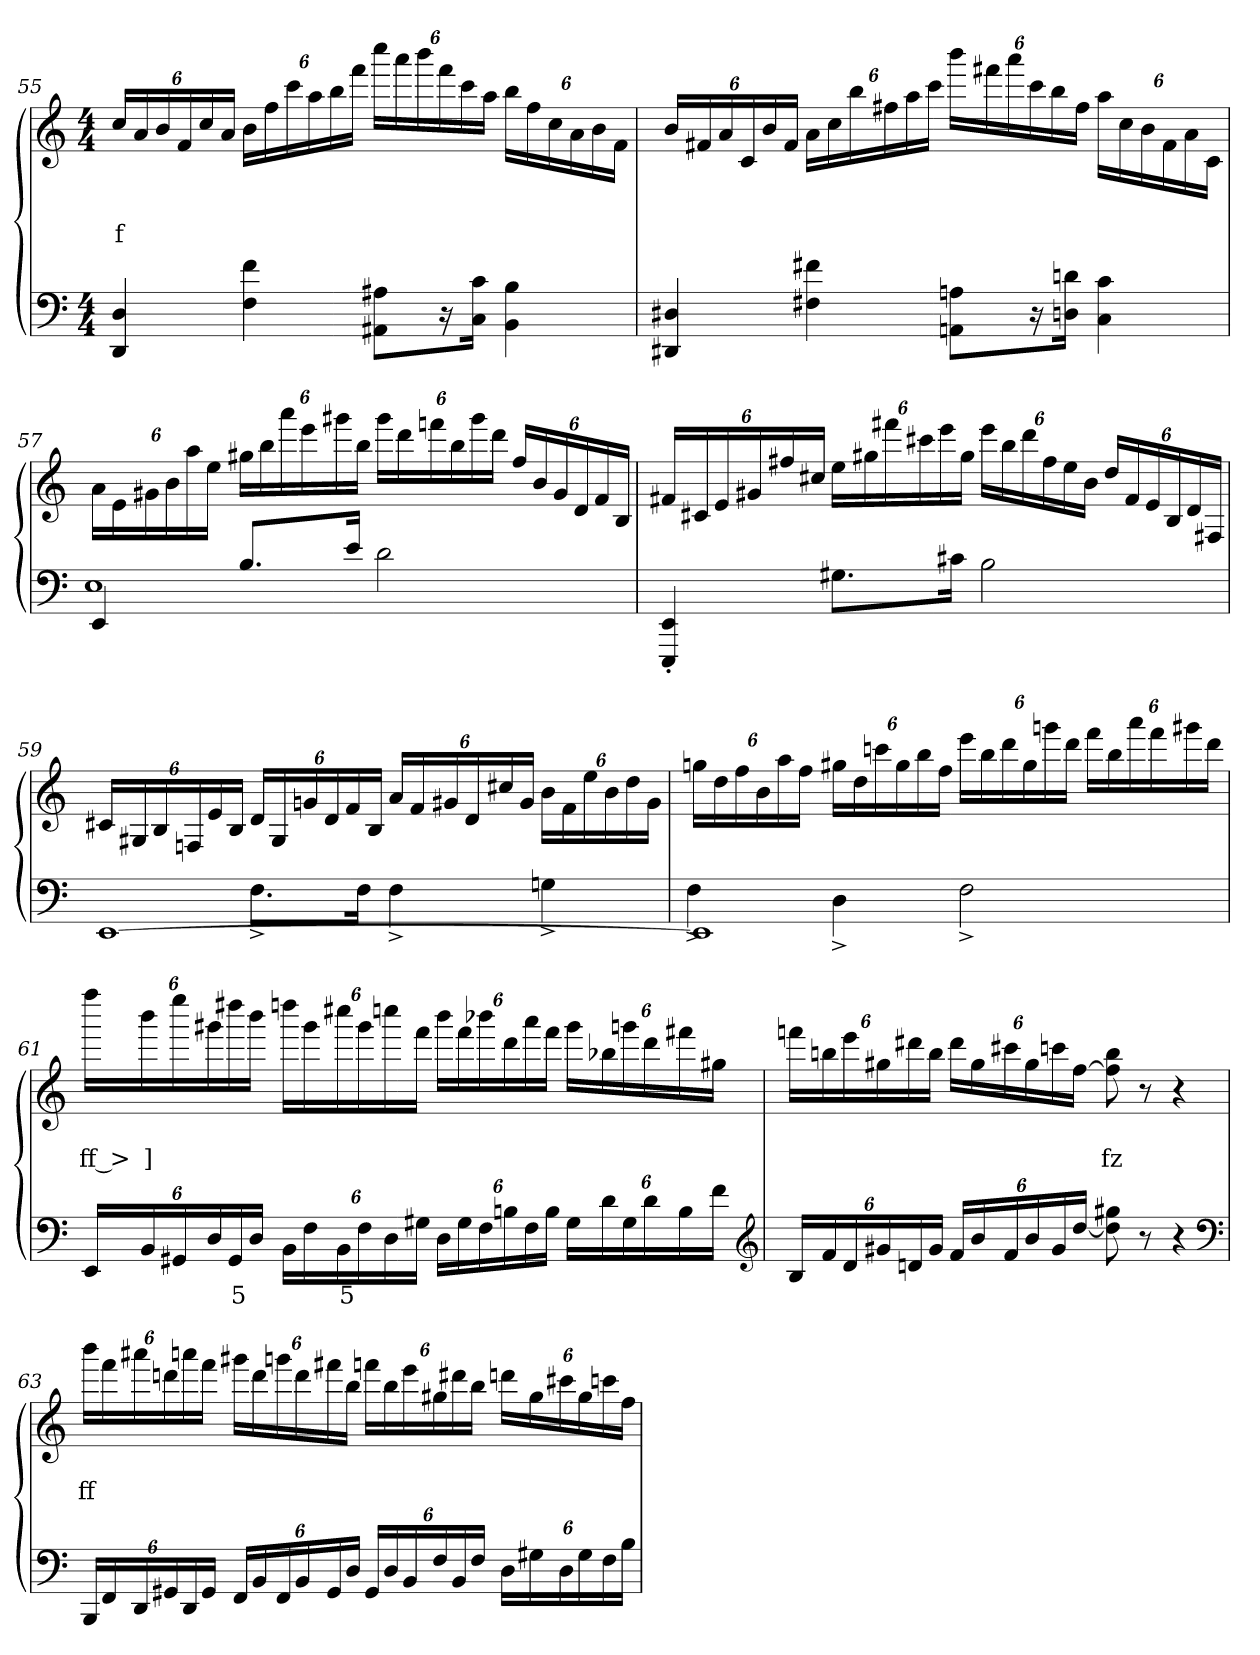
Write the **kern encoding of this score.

**kern	**text	**kern	**text	**text
*part2	*part2	*part1	*part1	*part1
*staff2	*staff2	*staff1	*staff1	*staff1
*clefF4	*	*clefG2	*	*
*k[]	*	*k[]	*	*
*M4/4	*	*M4/4	*	*
=55	=55	=55	=55	=55
4D 4DD	.	24ccLL	.	f
.	.	24a	.	.
.	.	24b	.	.
.	.	24f	.	.
.	.	24cc	.	.
.	.	24aJJ	.	.
4f 4F	.	24bLL	.	.
.	.	24ff	.	.
.	.	24ccc	.	.
.	.	24aa	.	.
.	.	24bb	.	.
.	.	24fffJJ	.	.
8A#X 8AA#XL	.	24ccccLL	.	.
.	.	24aaa	.	.
.	.	24bbb	.	.
16r	.	24fff	.	.
.	.	24ccc	.	.
16c 16CJk	.	.	.	.
.	.	24aaJJ	.	.
4B 4BB	.	24bbLL	.	.
.	.	24ff	.	.
.	.	24cc	.	.
.	.	24a	.	.
.	.	24b	.	.
.	.	24fJJ	.	.
=56	=56	=56	=56	=56
4D#X 4DD#X	.	24bLL	.	.
.	.	24f#X	.	.
.	.	24a	.	.
.	.	24c	.	.
.	.	24b	.	.
.	.	24f#JJ	.	.
4f#X 4F#X	.	24aLL	.	.
.	.	24cc	.	.
.	.	24bb	.	.
.	.	24ff#	.	.
.	.	24aa	.	.
.	.	24cccJJ	.	.
8An 8AAnL	.	24bbbLL	.	.
.	.	24fff#	.	.
.	.	24aaa	.	.
16r	.	24ccc	.	.
.	.	24bb	.	.
16dn 16DnJk	.	.	.	.
.	.	24ff#JJ	.	.
4c 4C	.	24aaLL	.	.
.	.	24cc	.	.
.	.	24b	.	.
.	.	24f#	.	.
.	.	24a	.	.
.	.	24cJJ	.	.
=57	=57	=57	=57	=57
*^	*	*	*	*
4EE	1E	.	24aLL	.	.
.	.	.	24e	.	.
.	.	.	24g#X	.	.
.	.	.	24b	.	.
.	.	.	24aa	.	.
.	.	.	24eeJJ	.	.
8.BL	.	.	24gg#LL	.	.
.	.	.	24bb	.	.
.	.	.	24aaa	.	.
.	.	.	24eee	.	.
.	.	.	24ggg#	.	.
16eJk	.	.	.	.	.
.	.	.	24bbJJ	.	.
2d\	.	.	24ggg#LL	.	.
.	.	.	24ddd	.	.
.	.	.	24fffn	.	.
.	.	.	24bb	.	.
.	.	.	24ggg#	.	.
.	.	.	24dddJJ	.	.
.	.	.	24ffLL	.	.
.	.	.	24b	.	.
.	.	.	24g#	.	.
.	.	.	24d	.	.
.	.	.	24f	.	.
.	.	.	24BJJ	.	.
*v	*v	*	*	*	*
=58	=58	=58	=58	=58
4EE'> 4EEE'>	.	24f#XLL	.	.
.	.	24c#X	.	.
.	.	24e	.	.
.	.	24g#X	.	.
.	.	24ff#	.	.
.	.	24cc#JJ	.	.
8.G#XL	.	24eeLL	.	.
.	.	24gg#	.	.
.	.	24fff#	.	.
.	.	24ccc#	.	.
.	.	24eee	.	.
16c#XJk	.	.	.	.
.	.	24gg#JJ	.	.
2B	.	24eeeLL	.	.
.	.	24bb	.	.
.	.	24ddd	.	.
.	.	24ff#	.	.
.	.	24ee	.	.
.	.	24bJJ	.	.
.	.	24ddLL	.	.
.	.	24f#	.	.
.	.	24e	.	.
.	.	24B	.	.
.	.	24d	.	.
.	.	24F#JJ	.	.
=59	=59	=59	=59	=59
*^	*	*	*	*
[1EE	4ryy	.	24c#XLL	.	.
.	.	.	24G#X	.	.
.	.	.	24B	.	.
.	.	.	24Fn	.	.
.	.	.	24e	.	.
.	.	.	24BJJ	.	.
.	8.F^>L	.	24dLL	.	.
.	.	.	24G#	.	.
.	.	.	24gn	.	.
.	.	.	24d	.	.
.	.	.	24f	.	.
.	16FJk	.	.	.	.
.	.	.	24BJJ	.	.
.	4F^>	.	24aLL	.	.
.	.	.	24f	.	.
.	.	.	24g#X	.	.
.	.	.	24d	.	.
.	.	.	24cc#	.	.
.	.	.	24g#JJ	.	.
.	4Gn^>	.	24bLL	.	.
.	.	.	24f	.	.
.	.	.	24ee	.	.
.	.	.	24b	.	.
.	.	.	24dd	.	.
.	.	.	24g#JJ	.	.
=60	=60	=60	=60	=60	=60
1EE]	4F^>	.	24ggnLL	.	.
.	.	.	24dd	.	.
.	.	.	24ff	.	.
.	.	.	24b	.	.
.	.	.	24aa	.	.
.	.	.	24ffJJ	.	.
.	4D^>	.	24gg#XLL	.	.
.	.	.	24dd	.	.
.	.	.	24cccn	.	.
.	.	.	24gg#	.	.
.	.	.	24bb	.	.
.	.	.	24ffJJ	.	.
.	2F^>	.	24eeeLL	.	.
.	.	.	24bb	.	.
.	.	.	24ddd	.	.
.	.	.	24gg#	.	.
.	.	.	24gggn	.	.
.	.	.	24dddJJ	.	.
.	.	.	24fffLL	.	.
.	.	.	24bb	.	.
.	.	.	24aaa	.	.
.	.	.	24fff	.	.
.	.	.	24ggg#X	.	.
.	.	.	24dddJJ	.	.
*v	*v	*	*	*	*
=61	=61	=61	=61	=61
24EELL	.	24ffffLL	.	ff >
24BB	.	24bbb	.	]
24GG#X	.	24eeee	.	.
24D	.	24ggg#X	.	.
24GG#	5	24dddd#X	.	.
24DJJ	.	24bbbJJ	.	.
24BBLL	.	24ddddnLL	.	.
24F	.	24ggg#	.	.
24BB	5	24cccc#X	.	.
24F	.	24ggg#	.	.
24D	.	24ccccn	.	.
24G#JJ	.	24fffJJ	.	.
24DLL	.	24bbbLL	.	.
24G#	.	24fff	.	.
24F	.	24bbb-X	.	.
24Bn	.	24ddd	.	.
24F	.	24aaa	.	.
24BJJ	.	24fffJJ	.	.
24G#LL	.	24ggg#LL	.	.
24d	.	24bb-	.	.
24G#	.	24gggn	.	.
24d	.	24ddd	.	.
24B	.	24fff#X	.	.
24fJJ	.	24gg#XJJ	.	.
*clefG2	*	*	*	*
=62	=62	=62	=62	=62
24BLL	.	24fffnLL	.	.
24f	.	24bbn	.	.
24d	.	24eee	.	.
24g#X	.	24gg#X	.	.
24dn	.	24ddd#X	.	.
24g#JJ	.	24bbJJ	.	.
24fLL	.	24ddd#LL	.	.
24b	.	24gg#	.	.
24f	.	24ccc#X	.	.
24b	.	24gg#	.	.
24g#	.	24cccn	.	.
[24ddJJ	.	[24ffJJ	.	.
8gg# 8dd]	.	8bb 8ff]	.	fz
8r	.	8r	.	.
4r	.	4r	.	.
*clefF4	*	*	*	*
=63	=63	=63	=63	=63
24BBBLL	.	24bbbLL	.	ff
24FF	.	24fff	.	.
24DD	.	24aaa#X	.	.
24GG#X	.	24dddn	.	.
24DD	.	24aaan	.	.
24GG#JJ	.	24fffJJ	.	.
24FFLL	.	24ggg#XLL	.	.
24BB	.	24ddd	.	.
24FF	.	24gggn	.	.
24BB	.	24ddd	.	.
24GG#	.	24fff#X	.	.
24DJJ	.	24bbJJ	.	.
24GG#LL	.	24fffnLL	.	.
24D	.	24bb	.	.
24BB	.	24eee	.	.
24F	.	24gg#X	.	.
24BB	.	24ddd#X	.	.
24FJJ	.	24bbJJ	.	.
24DLL	.	24dddnLL	.	.
24G#	.	24gg#	.	.
24D	.	24ccc#X	.	.
24G#	.	24gg#	.	.
24F	.	24cccn	.	.
24BJJ	.	24ffJJ	.	.
=	=	=	=	=
*-	*-	*-	*-	*-
